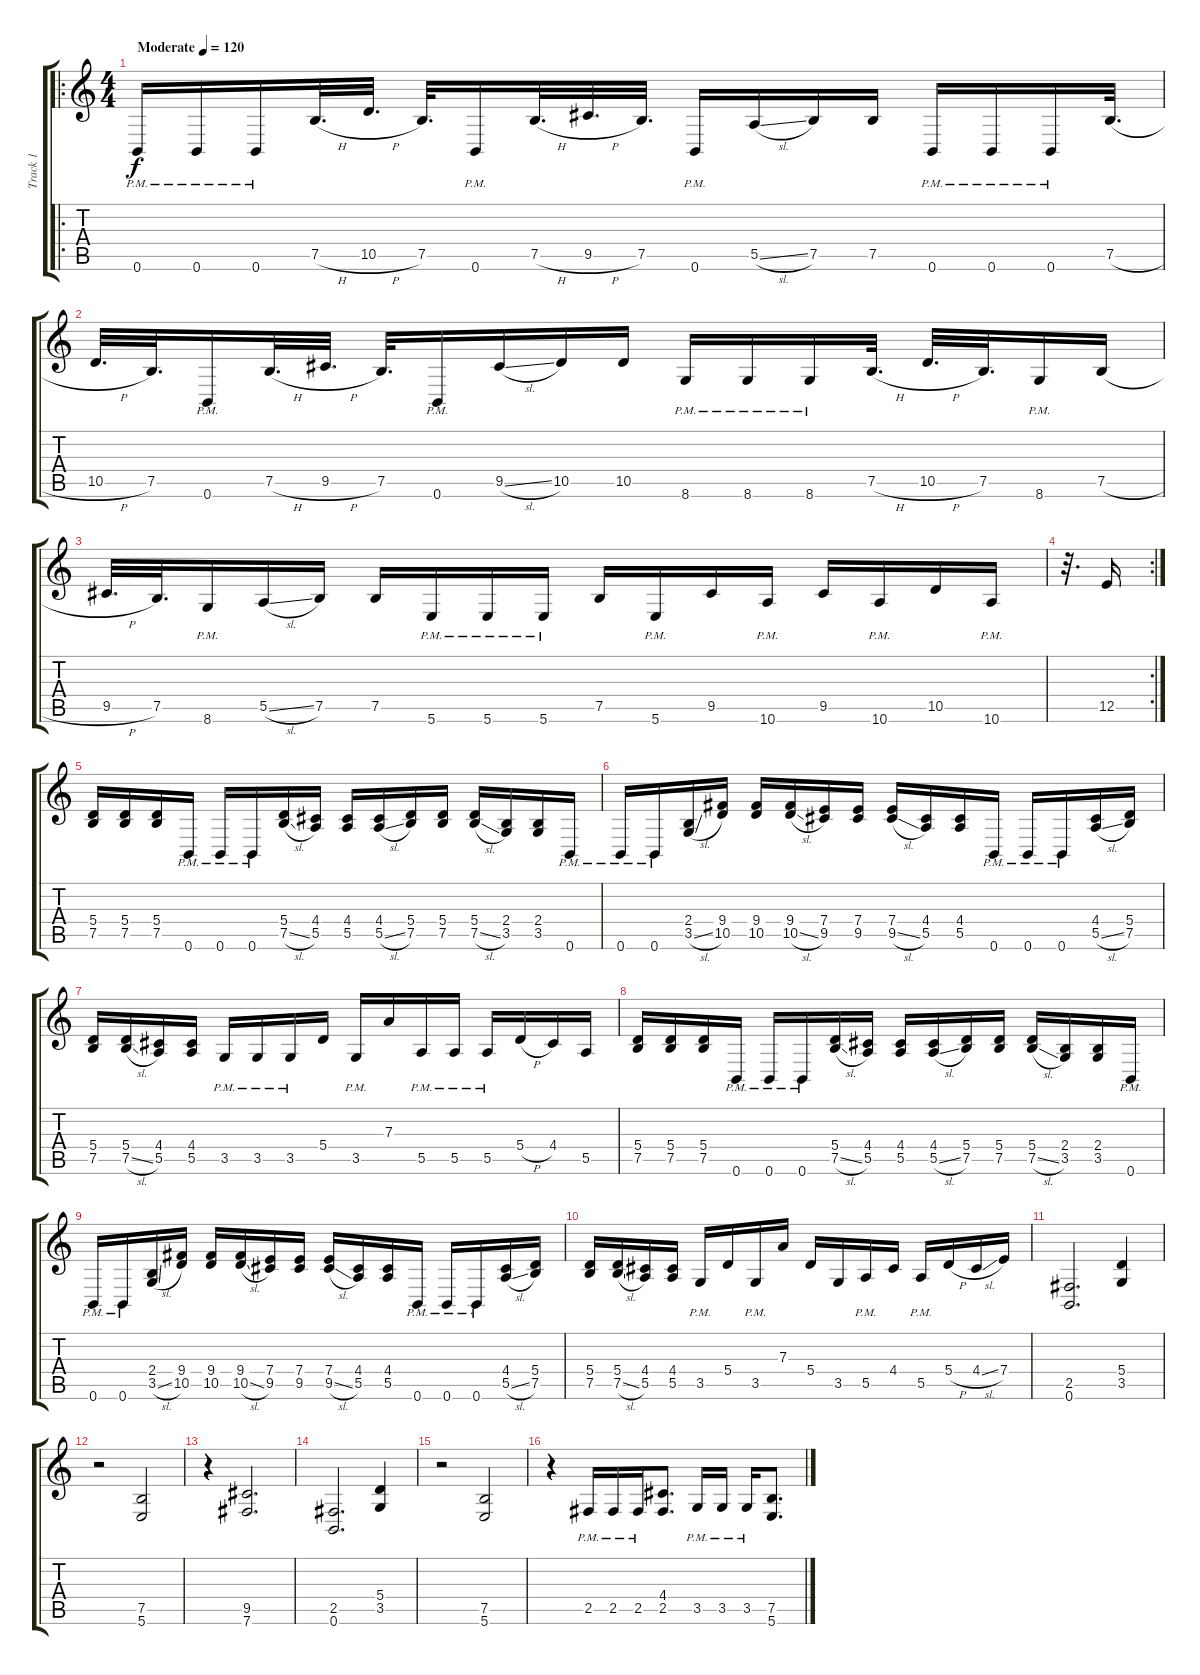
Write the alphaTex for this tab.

\track ("Track 1" "Track 1") {instrument distortionguitar}
\staff {score tabs}
\tuning (B3 Gb3 D3 A2 E2 B1) {hide}
\ro
\ts (4 4)
\tempo (120 "Moderate")
\clef g2
\ks c
0.6{pm}.16{dy f instrument distortionguitar} 0.6{pm}.16 0.6{pm}.16 7.5{h}.32{d} 10.5{h}.32{d} 7.5.32{d} 0.6{pm}.16 7.5{h}.32{d} 9.5{h}.32{d} 7.5.32{d} 0.6{pm}.16 5.5{sl}.16 7.5.16 7.5.16 0.6{pm}.16 0.6{pm}.16 0.6{pm}.16 7.5{h}.32{d} |
10.5{h}.32{d} 7.5.32{d} 0.6{pm}.16 7.5{h}.32{d} 9.5{h}.32{d} 7.5.32{d} 0.6{pm}.16 9.5{sl}.16 10.5.16 10.5.16 8.6{pm}.16 8.6{pm}.16 8.6{pm}.16 7.5{h}.32{d} 10.5{h}.32{d} 7.5.32{d} 8.6{pm}.16 7.5{h}.16 |
9.5{h}.32{d} 7.5.32{d} 8.6{pm}.16 5.5{sl}.16 7.5.16 7.5.16 5.6{pm}.16 5.6{pm}.16 5.6{pm}.16 7.5.16 5.6{pm}.16 9.5.16 10.6{pm}.16 9.5.16 10.6{pm}.16 10.5.16 10.6{pm}.16 |
\rc 2
r.32{d} 12.5.16 |
(5.4 7.5).16 (5.4 7.5).16 (5.4 7.5).16 0.6{pm}.16 0.6{pm}.16 0.6{pm}.16 (5.4 7.5{sl}).16 (4.4 5.5).16 (4.4 5.5).16 (4.4 5.5{sl}).16 (5.4 7.5).16 (5.4 7.5).16 (5.4 7.5{sl}).16 (2.4 3.5).16 (2.4 3.5).16 0.6{pm}.16 |
0.6{pm}.16 0.6{pm}.16 (2.4 3.5{sl}).16 (9.4 10.5).16 (9.4 10.5).16 (9.4 10.5{sl}).16 (7.4 9.5).16 (7.4 9.5).16 (7.4 9.5{sl}).16 (4.4 5.5).16 (4.4 5.5).16 0.6{pm}.16 0.6{pm}.16 0.6{pm}.16 (4.4 5.5{sl}).16 (5.4 7.5).16 |
(5.4 7.5).16 (5.4 7.5{sl}).16 (4.4 5.5).16 (4.4 5.5).16 3.5{pm}.16 3.5{pm}.16 3.5{pm}.16 5.4.16 3.5{pm}.16 7.3.16 5.5{pm}.16 5.5{pm}.16 5.5{pm}.16 5.4{h}.16 4.4.16 5.5.16 |
(5.4 7.5).16 (5.4 7.5).16 (5.4 7.5).16 0.6{pm}.16 0.6{pm}.16 0.6{pm}.16 (5.4 7.5{sl}).16 (4.4 5.5).16 (4.4 5.5).16 (4.4 5.5{sl}).16 (5.4 7.5).16 (5.4 7.5).16 (5.4 7.5{sl}).16 (2.4 3.5).16 (2.4 3.5).16 0.6{pm}.16 |
0.6{pm}.16 0.6{pm}.16 (2.4 3.5{sl}).16 (9.4 10.5).16 (9.4 10.5).16 (9.4 10.5{sl}).16 (7.4 9.5).16 (7.4 9.5).16 (7.4 9.5{sl}).16 (4.4 5.5).16 (4.4 5.5).16 0.6{pm}.16 0.6{pm}.16 0.6{pm}.16 (4.4 5.5{sl}).16 (5.4 7.5).16 |
(5.4 7.5).16 (5.4 7.5{sl}).16 (4.4 5.5).16 (4.4 5.5).16 3.5{pm}.16 5.4.16 3.5{pm}.16 7.3.16 5.4.16 3.5.16 5.5{pm}.16 4.4.16 5.5{pm}.16 5.4{h}.16 4.4{sl}.16 7.4.16 |
(2.5 0.6).2{d} (5.4 3.5).4 |
r.2 (7.5 5.6).2 |
r.4 (9.5 7.6).2{d} |
(2.5 0.6).2{d} (5.4 3.5).4 |
r.2 (7.5 5.6).2 |
r.4 2.5{pm}.16 2.5{pm}.16 2.5{pm}.16 (4.4 2.5).8{d} 3.5{pm}.16 3.5{pm}.16 3.5{pm}.16 (7.5 5.6).8{d}
